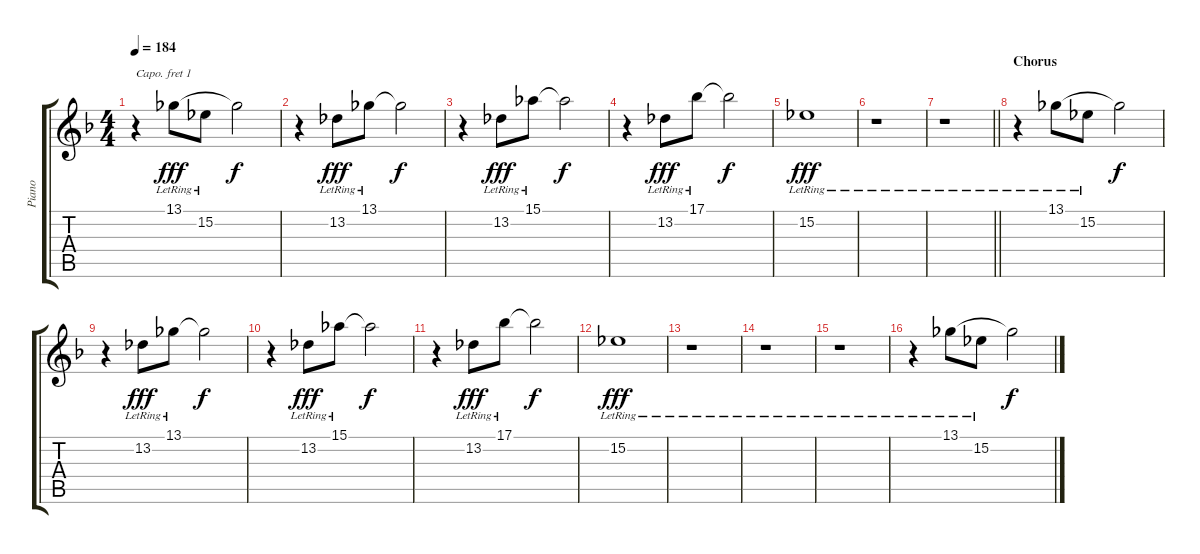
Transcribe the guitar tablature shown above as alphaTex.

\track ("Piano" "Piano") {instrument electricgrandpiano}
\staff {score tabs}
\capo 1
\tuning (E4 B3 G3 D3 A2 E2) {hide}
\ts (4 4)
\tempo 184
\clef g2
\ks f
r.4{dy fff} 13.1{lr}.8 15.2{lr}.8 13.1{t}.2{dy f} |
r.4 13.2{lr}.8{dy fff} 13.1{lr}.8 13.1{t}.2{dy f} |
r.4 13.2{lr}.8{dy fff} 15.1{lr}.8 15.1{t}.2{dy f} |
r.4 13.2{lr}.8{dy fff} 17.1{lr}.8 17.1{t}.2{dy f} |
15.2{lr}.1{dy fff} |
r.1 |
\barLineRight lightlight
r.1 |
\section ("" "Chorus")
r.4 13.1{lr}.8 15.2{lr}.8 13.1{t}.2{dy f} |
r.4 13.2{lr}.8{dy fff} 13.1{lr}.8 13.1{t}.2{dy f} |
r.4 13.2{lr}.8{dy fff} 15.1{lr}.8 15.1{t}.2{dy f} |
r.4 13.2{lr}.8{dy fff} 17.1{lr}.8 17.1{t}.2{dy f} |
15.2{lr}.1{dy fff} |
r.1 |
r.1 |
r.1 |
r.4 13.1{lr}.8 15.2{lr}.8 13.1{t}.2{dy f}
